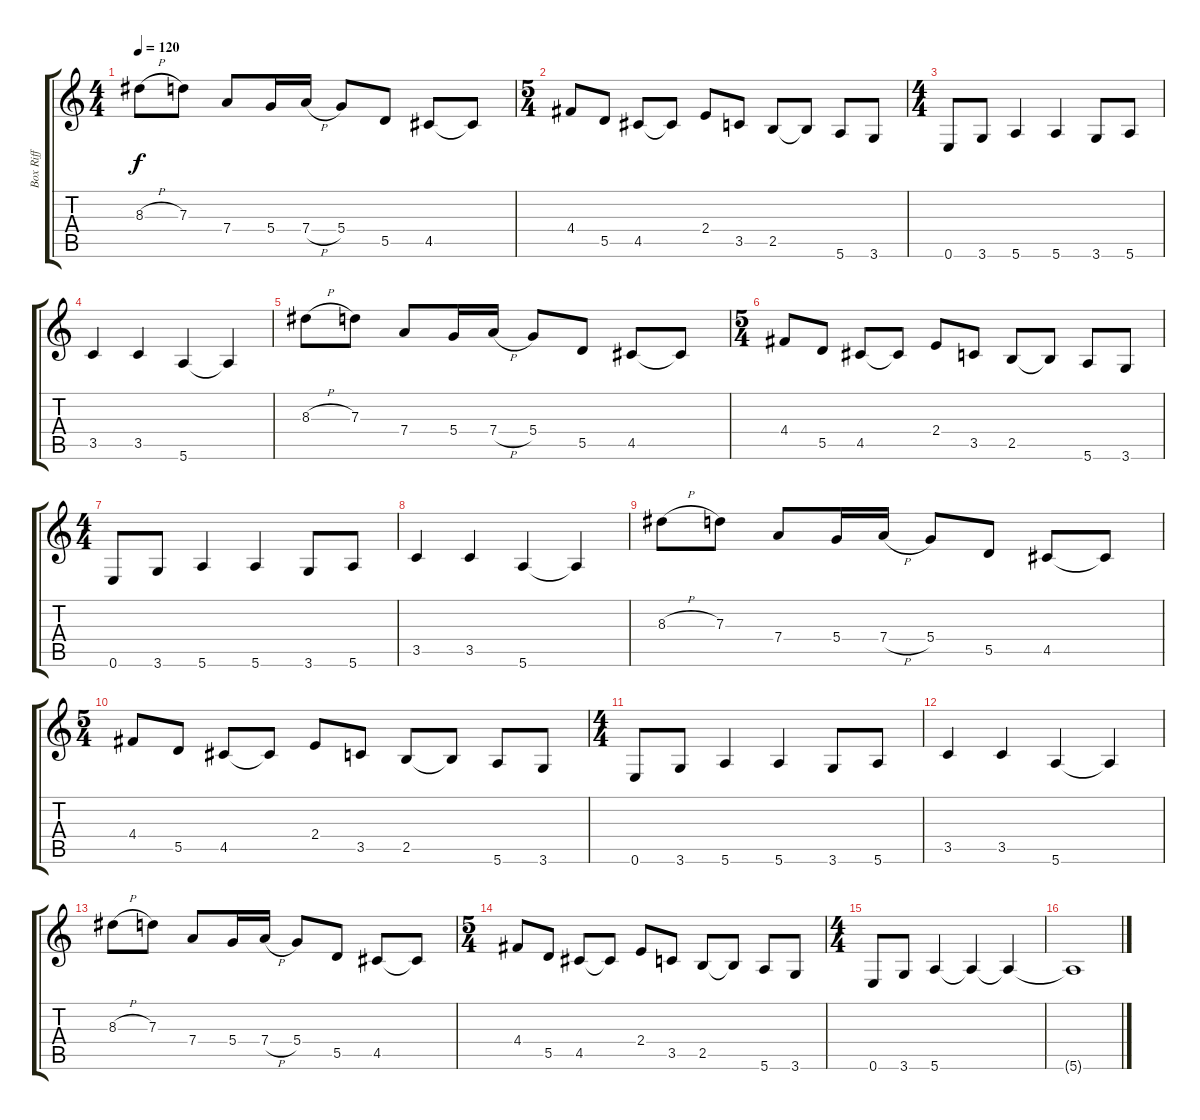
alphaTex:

\track ("Box Riff" "Box Riff") {instrument overdrivenguitar}
\staff {score tabs}
\tuning (E4 B3 G3 D3 A2 E2) {hide}
\ts (4 4)
\tempo 120
\clef g2
\ks c
8.3{h}.8{dy f} 7.3.8 7.4.8 5.4.16 7.4{h}.16 5.4.8 5.5.8 4.5.8 4.5{t}.8 |
\ts (5 4)
4.4.8 5.5.8 4.5.8 4.5{t}.8 2.4.8 3.5.8 2.5.8 2.5{t}.8 5.6.8 3.6.8 |
\ts (4 4)
0.6.8 3.6.8 5.6.4 5.6.4 3.6.8 5.6.8 |
3.5.4 3.5.4 5.6.4 5.6{t}.4 |
8.3{h}.8 7.3.8 7.4.8 5.4.16 7.4{h}.16 5.4.8 5.5.8 4.5.8 4.5{t}.8 |
\ts (5 4)
4.4.8 5.5.8 4.5.8 4.5{t}.8 2.4.8 3.5.8 2.5.8 2.5{t}.8 5.6.8 3.6.8 |
\ts (4 4)
0.6.8 3.6.8 5.6.4 5.6.4 3.6.8 5.6.8 |
3.5.4 3.5.4 5.6.4 5.6{t}.4 |
8.3{h}.8 7.3.8 7.4.8 5.4.16 7.4{h}.16 5.4.8 5.5.8 4.5.8 4.5{t}.8 |
\ts (5 4)
4.4.8 5.5.8 4.5.8 4.5{t}.8 2.4.8 3.5.8 2.5.8 2.5{t}.8 5.6.8 3.6.8 |
\ts (4 4)
0.6.8 3.6.8 5.6.4 5.6.4 3.6.8 5.6.8 |
3.5.4 3.5.4 5.6.4 5.6{t}.4 |
8.3{h}.8 7.3.8 7.4.8 5.4.16 7.4{h}.16 5.4.8 5.5.8 4.5.8 4.5{t}.8 |
\ts (5 4)
4.4.8 5.5.8 4.5.8 4.5{t}.8 2.4.8 3.5.8 2.5.8 2.5{t}.8 5.6.8 3.6.8 |
\ts (4 4)
0.6.8 3.6.8 5.6.4 5.6{t}.4 5.6{t}.4 |
5.6{t}.1
